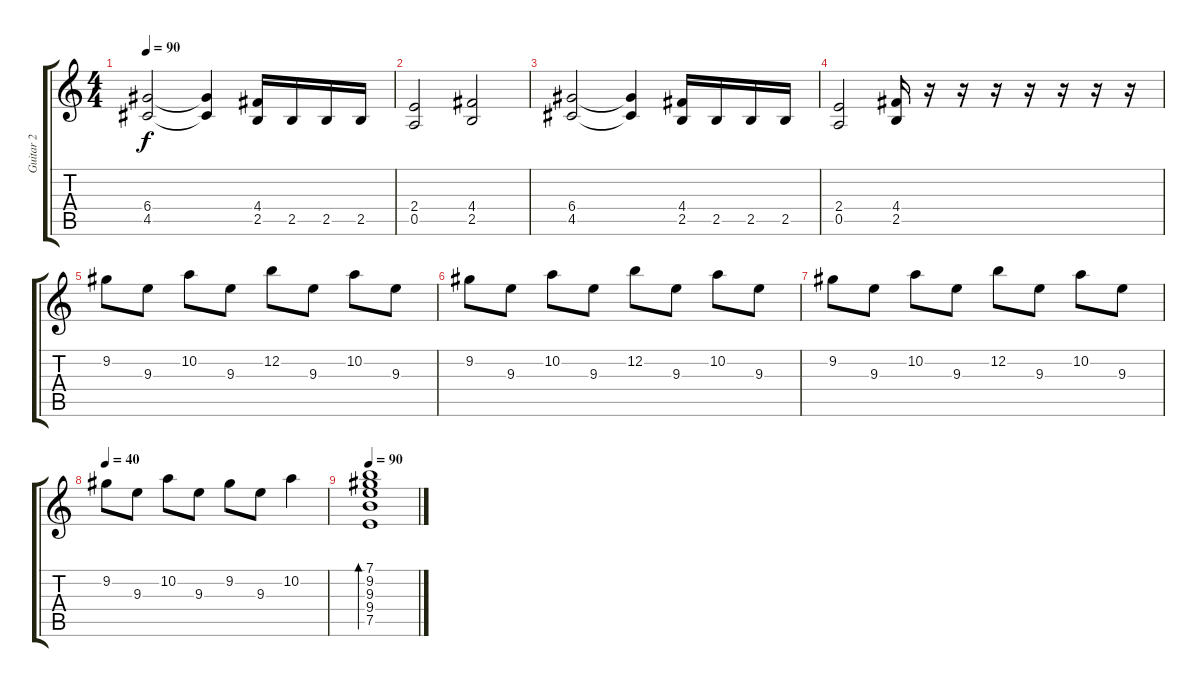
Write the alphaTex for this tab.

\track ("Guitar 2" "Guitar 2") {instrument distortionguitar}
\staff {score tabs}
\tuning (E4 B3 G3 D3 A2 E2) {hide}
\ts (4 4)
\tempo 90
\clef g2
\ks c
(6.4 4.5).2{dy f} (6.4{t} 4.5{t}).4 (4.4 2.5).16 2.5.16 2.5.16 2.5.16 |
(2.4 0.5).2 (4.4 2.5).2 |
(6.4 4.5).2 (6.4{t} 4.5{t}).4 (4.4 2.5).16 2.5.16 2.5.16 2.5.16 |
(2.4 0.5).2 (4.4 2.5).16 r.16 r.16 r.16 r.16 r.16 r.16 r.16 |
9.2.8{instrument acousticguitarsteel} 9.3.8 10.2.8 9.3.8 12.2.8 9.3.8 10.2.8 9.3.8 |
9.2.8 9.3.8 10.2.8 9.3.8 12.2.8 9.3.8 10.2.8 9.3.8 |
9.2.8 9.3.8 10.2.8 9.3.8 12.2.8 9.3.8 10.2.8 9.3.8 |
\tempo 40
9.2.8 9.3.8 10.2.8 9.3.8 9.2.8 9.3.8 10.2.4 |
\tempo 90
(7.1 9.2 9.3 9.4 7.5).1{bd 480}
